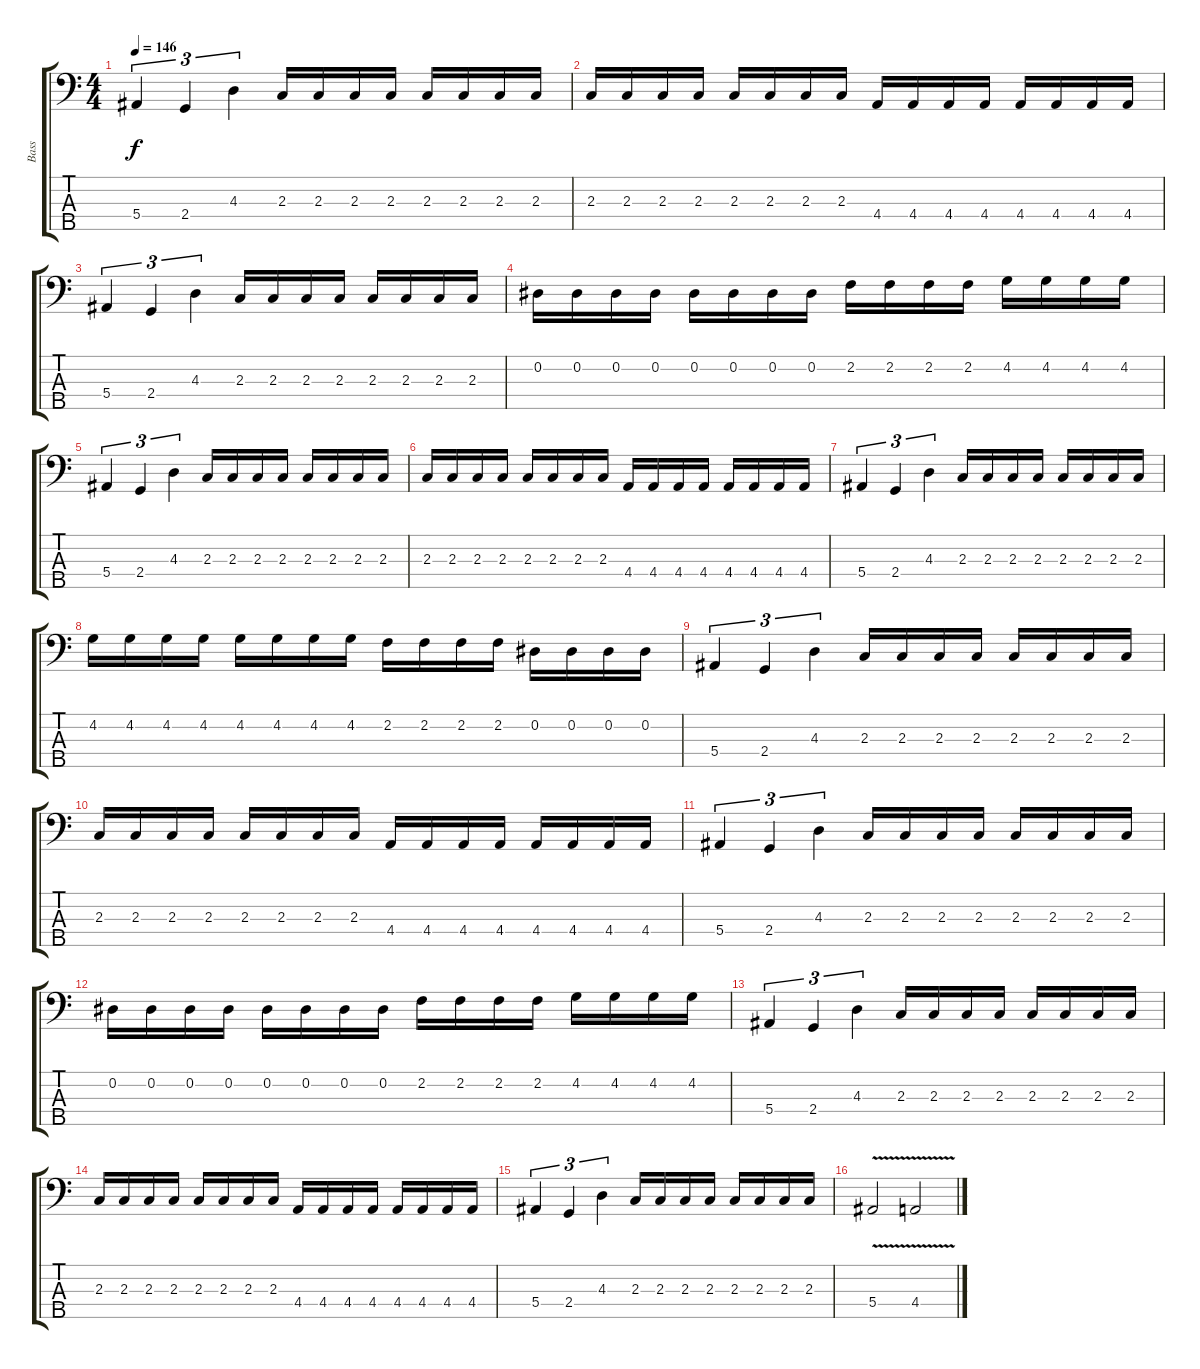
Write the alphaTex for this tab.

\track ("Bass" "Bass") {instrument electricbasspick}
\staff {score tabs}
\tuning (Ab2 Eb2 Bb1 F1 C1) {hide}
\ts (4 4)
\tempo 146
\clef f4
\ks c
5.4.4{tu (3 2) dy f} 2.4.4{tu (3 2)} 4.3.4{tu (3 2)} 2.3.16 2.3.16 2.3.16 2.3.16 2.3.16 2.3.16 2.3.16 2.3.16 |
2.3.16 2.3.16 2.3.16 2.3.16 2.3.16 2.3.16 2.3.16 2.3.16 4.4.16 4.4.16 4.4.16 4.4.16 4.4.16 4.4.16 4.4.16 4.4.16 |
5.4.4{tu (3 2)} 2.4.4{tu (3 2)} 4.3.4{tu (3 2)} 2.3.16 2.3.16 2.3.16 2.3.16 2.3.16 2.3.16 2.3.16 2.3.16 |
0.2.16 0.2.16 0.2.16 0.2.16 0.2.16 0.2.16 0.2.16 0.2.16 2.2.16 2.2.16 2.2.16 2.2.16 4.2.16 4.2.16 4.2.16 4.2.16 |
5.4.4{tu (3 2)} 2.4.4{tu (3 2)} 4.3.4{tu (3 2)} 2.3.16 2.3.16 2.3.16 2.3.16 2.3.16 2.3.16 2.3.16 2.3.16 |
2.3.16 2.3.16 2.3.16 2.3.16 2.3.16 2.3.16 2.3.16 2.3.16 4.4.16 4.4.16 4.4.16 4.4.16 4.4.16 4.4.16 4.4.16 4.4.16 |
5.4.4{tu (3 2)} 2.4.4{tu (3 2)} 4.3.4{tu (3 2)} 2.3.16 2.3.16 2.3.16 2.3.16 2.3.16 2.3.16 2.3.16 2.3.16 |
4.2.16 4.2.16 4.2.16 4.2.16 4.2.16 4.2.16 4.2.16 4.2.16 2.2.16 2.2.16 2.2.16 2.2.16 0.2.16 0.2.16 0.2.16 0.2.16 |
5.4.4{tu (3 2)} 2.4.4{tu (3 2)} 4.3.4{tu (3 2)} 2.3.16 2.3.16 2.3.16 2.3.16 2.3.16 2.3.16 2.3.16 2.3.16 |
2.3.16 2.3.16 2.3.16 2.3.16 2.3.16 2.3.16 2.3.16 2.3.16 4.4.16 4.4.16 4.4.16 4.4.16 4.4.16 4.4.16 4.4.16 4.4.16 |
5.4.4{tu (3 2)} 2.4.4{tu (3 2)} 4.3.4{tu (3 2)} 2.3.16 2.3.16 2.3.16 2.3.16 2.3.16 2.3.16 2.3.16 2.3.16 |
0.2.16 0.2.16 0.2.16 0.2.16 0.2.16 0.2.16 0.2.16 0.2.16 2.2.16 2.2.16 2.2.16 2.2.16 4.2.16 4.2.16 4.2.16 4.2.16 |
5.4.4{tu (3 2)} 2.4.4{tu (3 2)} 4.3.4{tu (3 2)} 2.3.16 2.3.16 2.3.16 2.3.16 2.3.16 2.3.16 2.3.16 2.3.16 |
2.3.16 2.3.16 2.3.16 2.3.16 2.3.16 2.3.16 2.3.16 2.3.16 4.4.16 4.4.16 4.4.16 4.4.16 4.4.16 4.4.16 4.4.16 4.4.16 |
5.4.4{tu (3 2)} 2.4.4{tu (3 2)} 4.3.4{tu (3 2)} 2.3.16 2.3.16 2.3.16 2.3.16 2.3.16 2.3.16 2.3.16 2.3.16 |
5.4{v}.2 4.4{v}.2
